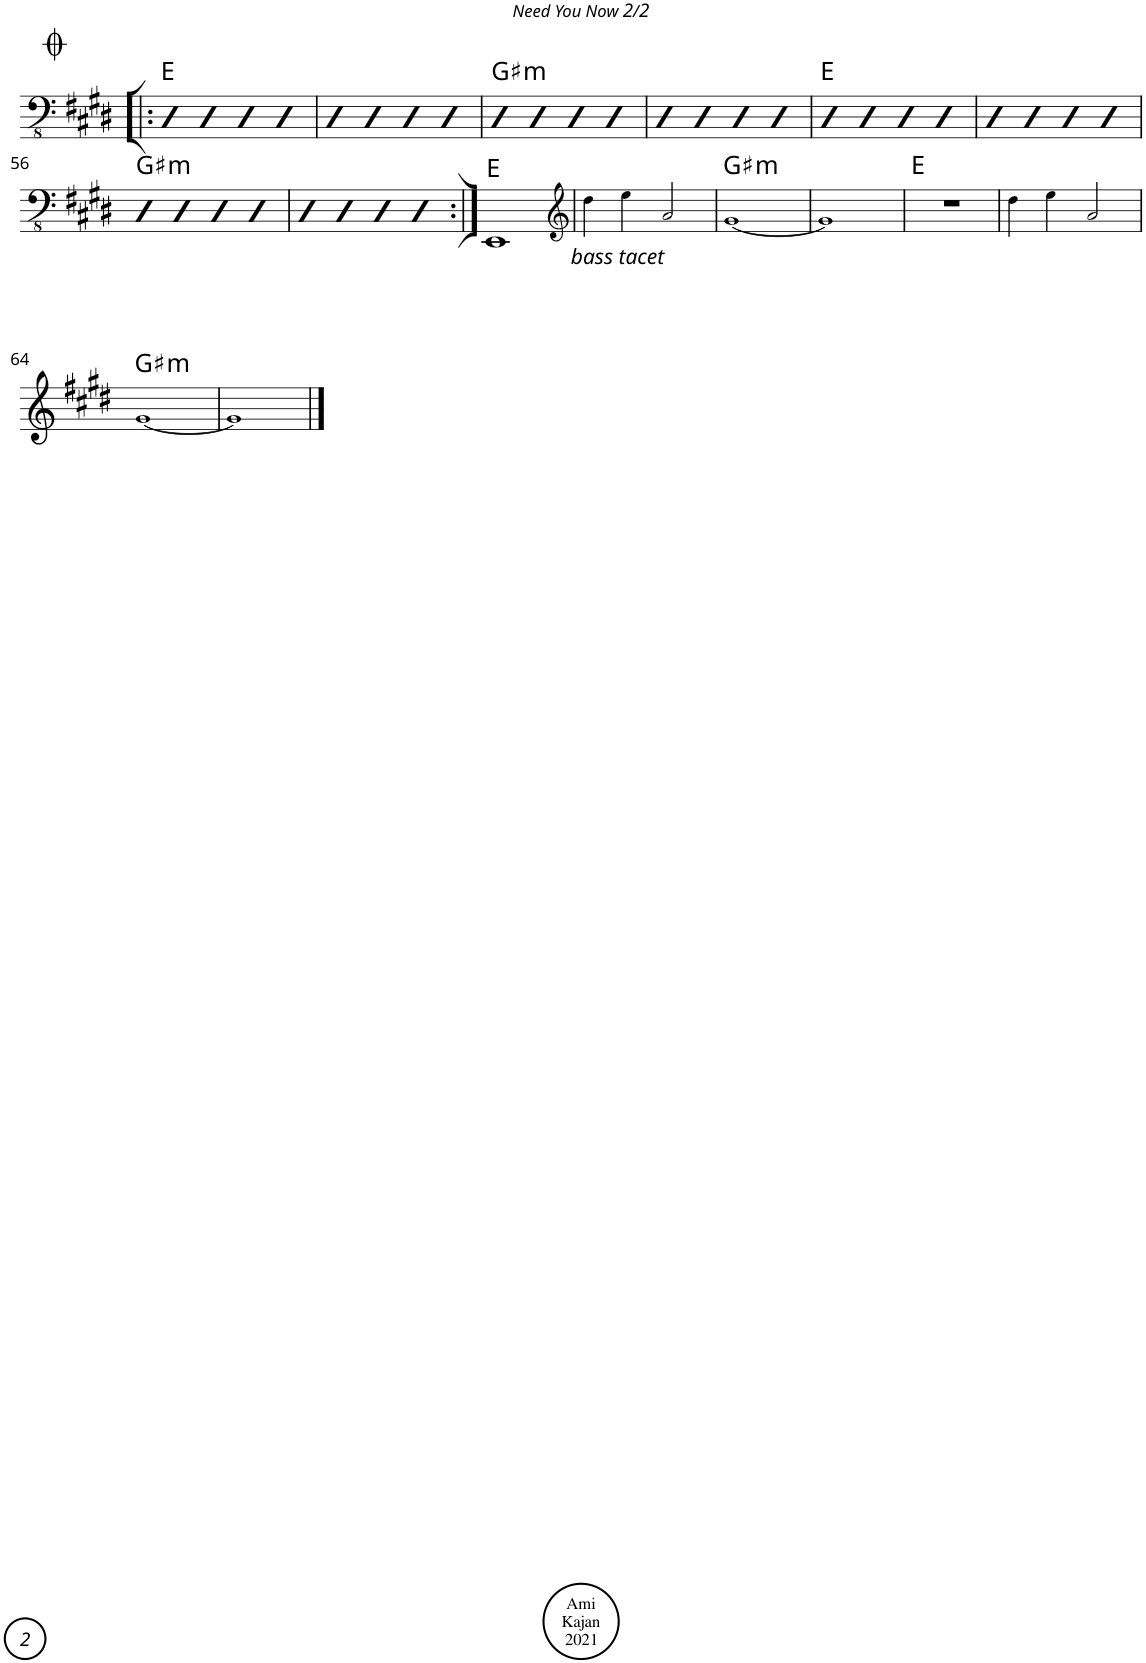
**kern	**harte
*part1	*part1
*staff1	*
*I"Acoustic Bass	*
*I'Bass	*
!!LO:PB:g=z
*clefFv4	*
*k[f#c#g#d#]	*
*M4/4	*
*met(c)	*
=50!|:	=50!|:
4DD#	E:maj
4DD#	.
4DD#	.
4DD#	.
=51	=51
4DD#	.
4DD#	.
4DD#	.
4DD#	.
=52	=52
!	!LO:H:kt=m
4DD#	G#:min
4DD#	.
4DD#	.
4DD#	.
=53	=53
4DD#	.
4DD#	.
4DD#	.
4DD#	.
=54	=54
4DD#	E:maj
4DD#	.
4DD#	.
4DD#	.
=55	=55
4DD#	.
4DD#	.
4DD#	.
4DD#	.
!!LO:LB:g=z
=56	=56
!	!LO:H:kt=m
4DD#	G#:min
4DD#	.
4DD#	.
4DD#	.
=57	=57
4DD#	.
4DD#	.
4DD#	.
4DD#	.
=58:|!	=58:|!
1EEE	E:maj
=59	=59
*clefG2	*
!LO:TX:b:i:t=bass tacet	!
4dd#!\	.
4ee!\	.
2a!/	.
=60	=60
!	!LO:H:kt=m
[1g#!	G#:min
=61	=61
1g#!]	.
=62	=62
1r	E:maj
=63	=63
4dd#!\	.
4ee!\	.
2a!/	.
!!LO:LB:g=z
=64	=64
!	!LO:H:kt=m
[1g#!	G#:min
=65	=65
1g#!]	.
==	==
*-	*-
